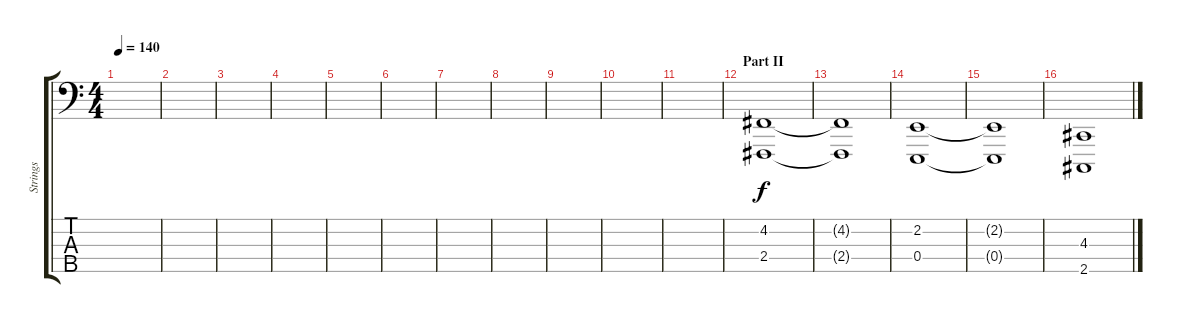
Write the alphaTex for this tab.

\track ("Strings" "Strings") {instrument stringensemble1}
\staff {score tabs}
\tuning (G2 D2 A1 E1 B0) {hide}
\ts (4 4)
\tempo 140
\clef f4
\ks c
|
|
|
|
|
|
|
|
|
|
|
\section ("" "Part II")
(4.2 2.4).1 |
(4.2{t} 2.4{t}).1 |
(2.2 0.4).1 |
(2.2{t} 0.4{t}).1 |
(4.3 2.5).1
